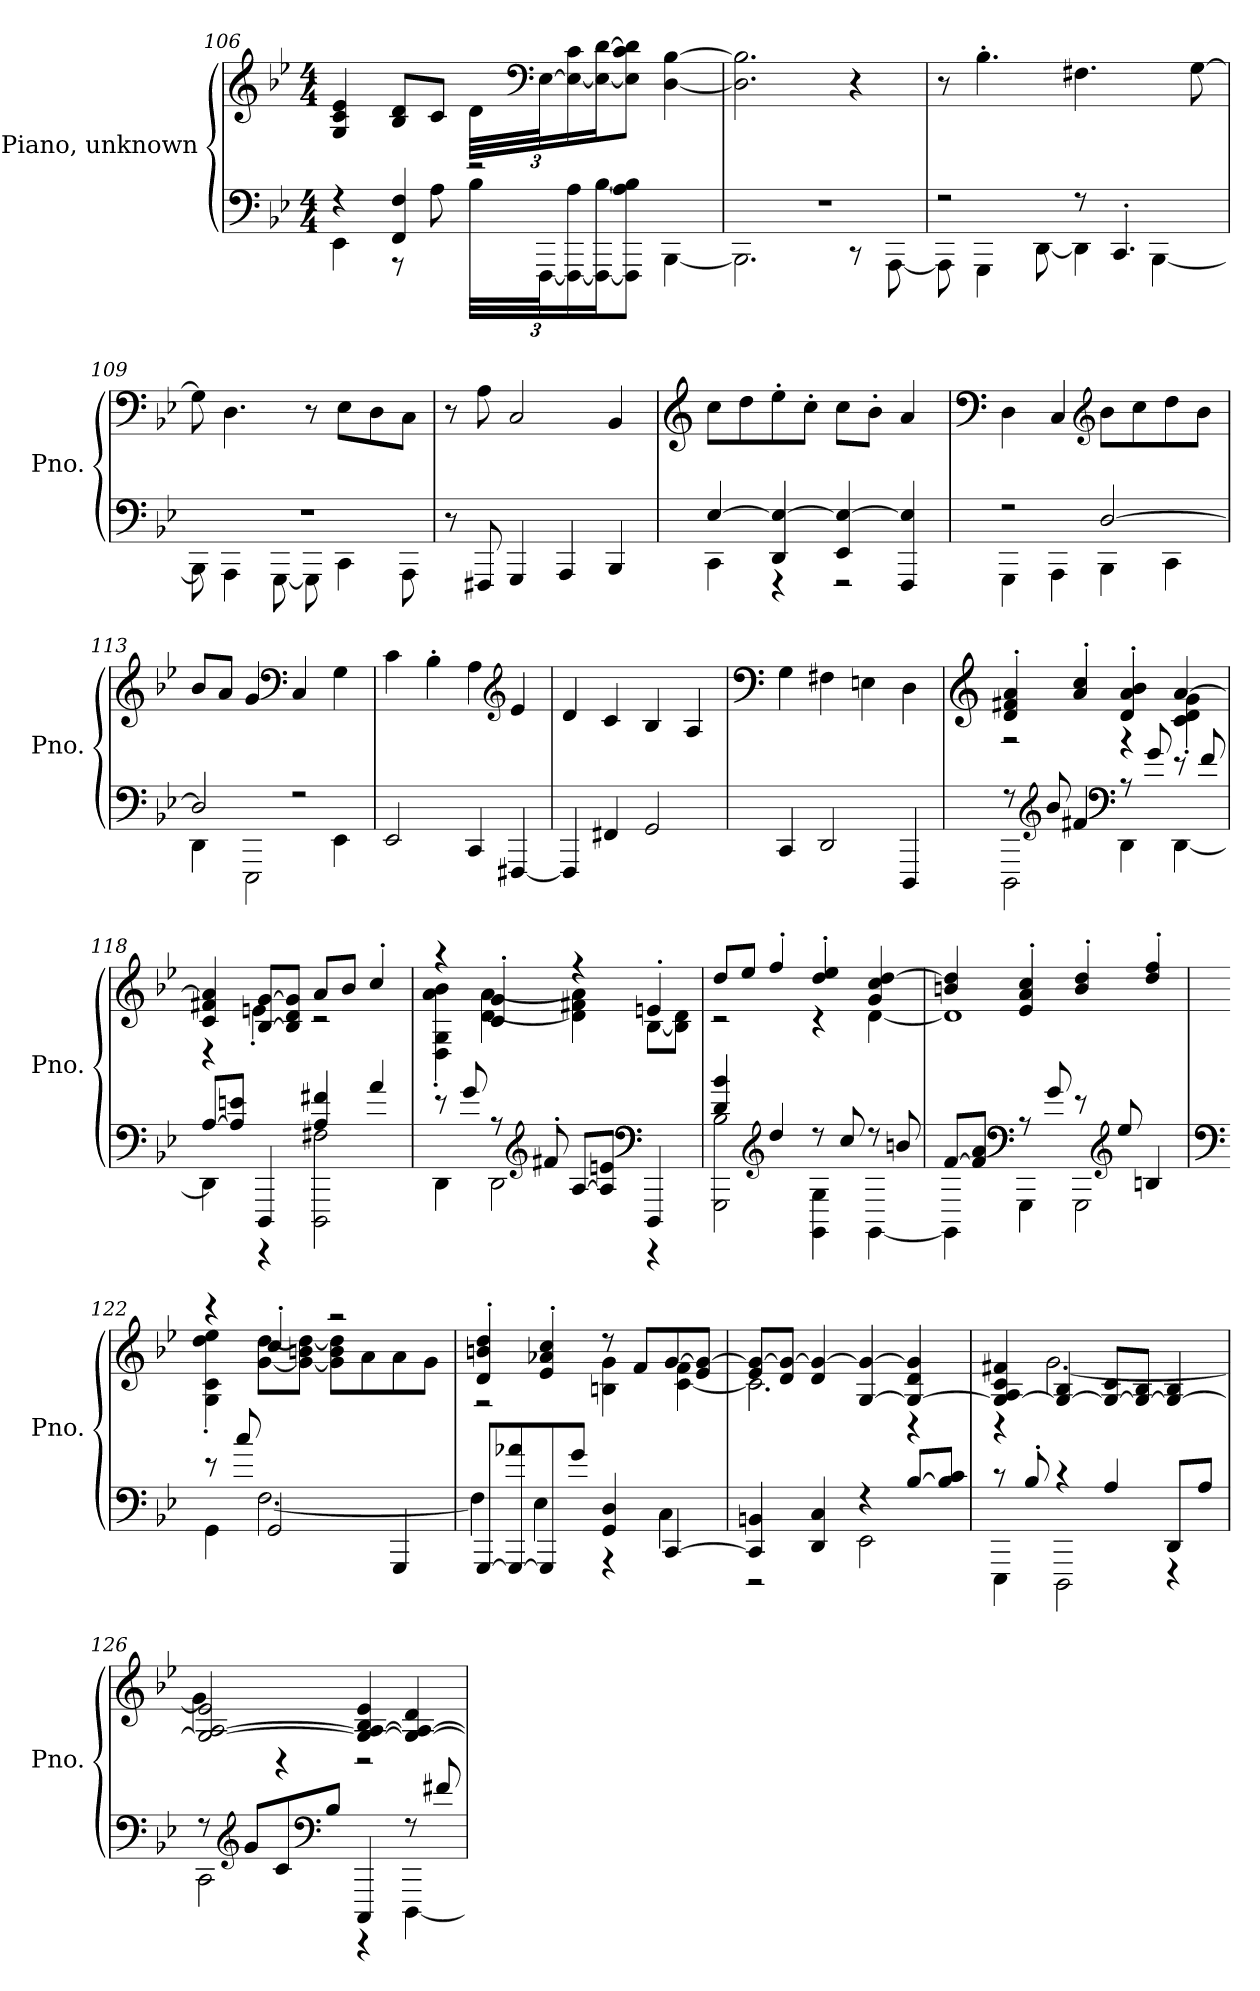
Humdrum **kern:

**kern	**kern
*part1	*part1
*staff2	*staff1
*I"Piano, unknown	*
*I'Pno.	*
!!LO:LB:g=z
*clefF4	*clefG2
*k[b-e-]	*k[b-e-]
*M4/4	*M4/4
=106	=106
*^	*
4r	4EE-\	4G/ 4c/ 4e-/
4FF/ 4F/	8r	8B-/ 8d/L
.	8A\	8c/J
*	*Xbrackettup	*Xbrackettup
2r	48B-\LLL	48d\LLL
*	*	*clefF4
.	[48FFF\J	[48E-\J
.	24FFF\_ 24A\	24E-\_ 24c\
.	24FFF\_ [24B-\J	24E-\_ [24d\J
.	8FFF\] 8A\ 8B-\]J	8E-\] 8c\ 8d\]J
.	[4BBB-\	[4D\ [4B-\
=107	=107	=107
1r	2.BBB-\]	2.D\] 2.B-\]
.	8r	4r
.	[8AAA\	.
=108	=108	=108
2r	8AAA\]	8r
.	4GGG\	4.B-'\
.	[8DD\	.
8r	4DD\]	4.F#X\
4.CC'/	.	.
.	[4BBB-\	.
.	.	[8G\
=109	=109	=109
1r	8BBB-\]	8G\]
.	4AAA\	4.D\
.	[8GGG\	.
.	8GGG\]	8r
.	4CC\	8E-\L
.	.	8D\
.	8AAA\	8C\J
*v	*v	*
!!LO:LB:g=z
=110	=110
8r	8r
8FFF#X/	8A\
4GGG/	2C/
4AAA/	.
4BBB-/	4BB-/
=111	=111
*	*clefG2
*^	*
[4E-/	4CC\	8cc\L
.	.	8dd\
4DD/ 4E-/_	4r	8ee-'\
.	.	8cc'\J
4EE-/ 4E-/_	2r	8cc\L
.	.	8b-'\J
4FFF/ 4E-/]	.	4a/
=112	=112	=112
*	*	*clefF4
2r	4GGG\	4D\
.	4AAA\	4C/
*	*	*clefG2
[2D/	4BBB-\	8b-\L
.	.	8cc\
.	4CC\	8dd\
.	.	8b-\J
=113	=113	=113
2D/]	4DD\	8b-/L
.	.	8a/J
.	2EEE-\	4g/
*	*	*clefF4
2r	.	4C/
.	4EE-\	4G\
*v	*v	*
=114	=114
2EE-/	4c\
.	4B-'\
4CC/	4A\
*	*clefG2
[4FFF#X/	4e-/
!!LO:LB:g=z
=115	=115
4FFF#/]	4d/
4FF#X/	4c/
2GG/	4B-/
.	4A/
=116	=116
*	*clefF4
4CC/	4G\
2DD/	4F#X\
.	4En\
4DDD/	4D\
=117	=117
*	*clefG2
*^	*^
8r	2DDD\	4d/' 4f#X/' 4a/'	2r
*clefG2	*	*	*
8b-/	.	.	.
4f#X/	.	4a/' 4cc/'	.
*clefF4	*	*	*
8r	4DD\	4d/' 4a/' 4b-/'	4r
8g/	.	.	.
8r	[4DD\	[4a/	4c\' 4d\' 4g\'
8f#/	.	.	.
=118	=118	=118	=118
[8A/L	4DD\]	4c/ 4f#X/ 4a/]	4r
8A/] 8en/J	.	.	.
4DDD/	4r	[8B-/ [8g/L	4en'\
.	.	8B-/] 8d/ 8g/]J	.
4A/ 4f#X/	2DDD\ 2F#X\	8a/L	2r
.	.	8b-/J	.
4a/	.	4cc'/	.
!!LO:PB:g=z	!!
=119	=119	=119	=119
8r	4DD\	4r	4D\' 4G\' 4a\' 4b-\'
8g/	.	.	.
8r	2DD\	4c/' 4g/'	[4d\ [4a\
*clefG2	*	*	*
8f#X'/	.	.	.
[8A/L	.	4r	4d\] 4f#X\ 4a\]
8A/] 8en/J	.	.	.
*clefF4	*	*	*
4DDD/	4r	4en'/	[8B-\L
.	.	.	8B-\] 8d\J
=120	=120	=120	=120
4d/ 4b-/	2GGG\ 2B-\	8dd/L	2r
.	.	8ee-/J	.
*clefG2	*	*	*
4dd/	.	4ff'/	.
8r	4GG\ 4G\	4dd/' 4ee-/'	4r
8cc/	.	.	.
8r	[4GG\	4g/ 4cc/ [4dd/	[4d\
8bn/	.	.	.
=121	=121	=121	=121
[8f/L	4GG\]	4bn/ 4dd/]	1d]
8f/] 8a/J	.	.	.
*clefF4	*	*	*
8r	4GGG\	4e-/' 4a/' 4cc/'	.
8g/	.	.	.
8r	2GGG\	4b/' 4dd/'	.
*clefG2	*	*	*
8ee-/	.	.	.
4Bn/	.	4dd/' 4ff/'	.
!!LO:LB:g=z	!!
=122	=122	=122	=122
*clefF4	*	*	*
8r	4GG\	4r	4G\' 4c\' 4dd\' 4ee-\'
8cc/	.	.	.
2GG/	[2.F\	4cc'/	[8g\ [8dd\L
.	.	.	8g\_ 8bn\ 8dd\_J
.	.	2r	8g\] 8b\ 8dd\]L
.	.	.	8a\
4GGG/	.	.	8a\
.	.	.	8g\J
=123	=123	=123	=123
[8GGG/L	4F\]	4d/' 4bn/' 4dd/'	2r
8GGG/_ 8a-X/	.	.	.
8GGG/]	4E-\	4e-/' 4a-X/' 4cc/'	.
8g/J	.	.	.
4GG/ 4D/	4r	8r	4Bn\ 4g\
.	.	8f/L	.
[4CC/	4C\	[8g/	[4c\ 4f\
.	.	8e-/ 8g/_J	.
=124	=124	=124	=124
4CC/] 4BBn/	2r	8e-/ 8g/_L	2.c\]
.	.	8d/ 8g/_J	.
4DD/ 4C/	.	4d/ 4g/_	.
4r	2EE-\	[4G/ 4g/_	.
[8B-/L	.	4G/_ 4d/ 4g/]	4r
8B-/] 8c/J	.	.	.
!!LO:LB:g=z	!!
=125	=125	=125	=125
8r	4EEE-\	4G/_ 4A/ 4c/ 4f#X/	4r
8B-'/	.	.	.
4r	2DDD\	4G/_ 4B-/	[2.g\
4A/	.	8G/_ 8c/L	.
.	.	8G/_ 8B-/J	.
8DD/L	4r	4G/_ 4B-/	.
8A/J	.	.	.
=126	=126	=126	=126
8r	2CC\	2G/_ [2A/ 2e-/	4g\]
*clefG2	*	*	*
8g/L	.	.	.
8c/	.	.	4r
*clefF4	*	*	*
8B-/J	.	.	.
4CCC/	4r	4G/_ 4A/_ 4B-/ 4e-/	2r
8r	[4DDD\	4G/_ 4A/_ 4d/	.
8f#X/	.	.	.
*v	*v	*	*
*	*v	*v
=	=
*-	*-
